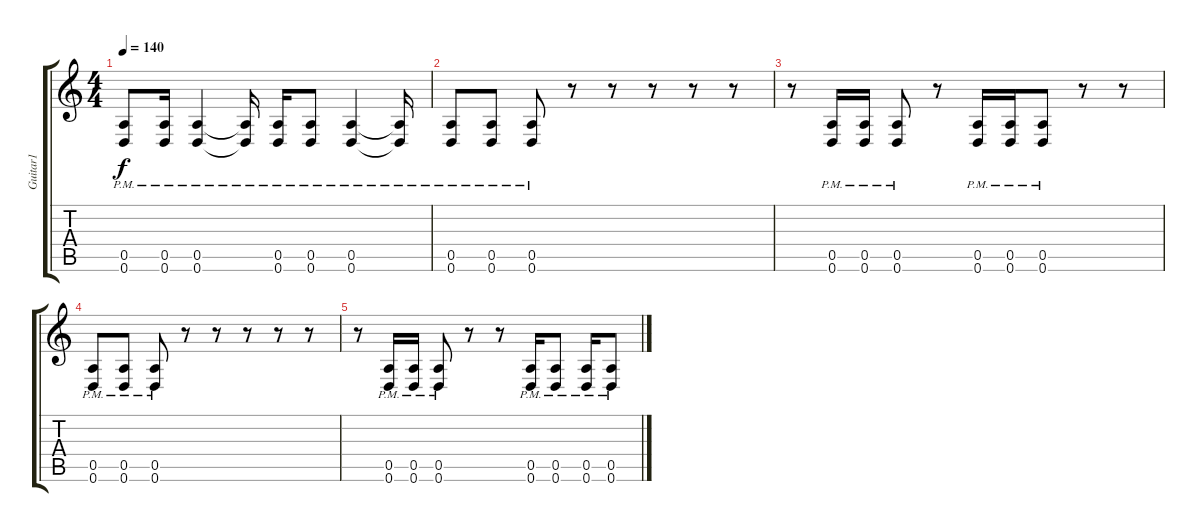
\track ("Guitar1" "Guitar1") {instrument distortionguitar}
\staff {score tabs}
\tuning (E4 B3 G3 D3 A2 D2) {hide}
\ts (4 4)
\tempo 140
\clef g2
\ks c
(0.5{pm t} 0.6{pm t}).8{dy f} (0.5{pm} 0.6{pm}).16 (0.5{pm} 0.6{pm}).4 (0.5{pm t} 0.6{pm t}).16 (0.5{pm} 0.6{pm}).16 (0.5{pm} 0.6{pm}).8 (0.5{pm} 0.6{pm}).4 (0.5{pm t} 0.6{pm t}).16 |
(0.5{pm} 0.6{pm}).8 (0.5{pm} 0.6{pm}).8 (0.5{pm} 0.6{pm}).8 r.8 r.8 r.8 r.8 r.8 |
r.8 (0.5{pm} 0.6{pm}).16 (0.5{pm} 0.6{pm}).16 (0.5{pm} 0.6{pm}).8 r.8 (0.5{pm} 0.6{pm}).16 (0.5{pm} 0.6{pm}).16 (0.5{pm} 0.6{pm}).8 r.8 r.8 |
(0.5{pm} 0.6{pm}).8 (0.5{pm} 0.6{pm}).8 (0.5{pm} 0.6{pm}).8 r.8 r.8 r.8 r.8 r.8 |
r.8 (0.5{pm} 0.6{pm}).16 (0.5{pm} 0.6{pm}).16 (0.5{pm} 0.6{pm}).8 r.8 r.8 (0.5{pm} 0.6{pm}).16 (0.5{pm} 0.6{pm}).8 (0.5{pm} 0.6{pm}).16 (0.5{pm} 0.6{pm}).8
